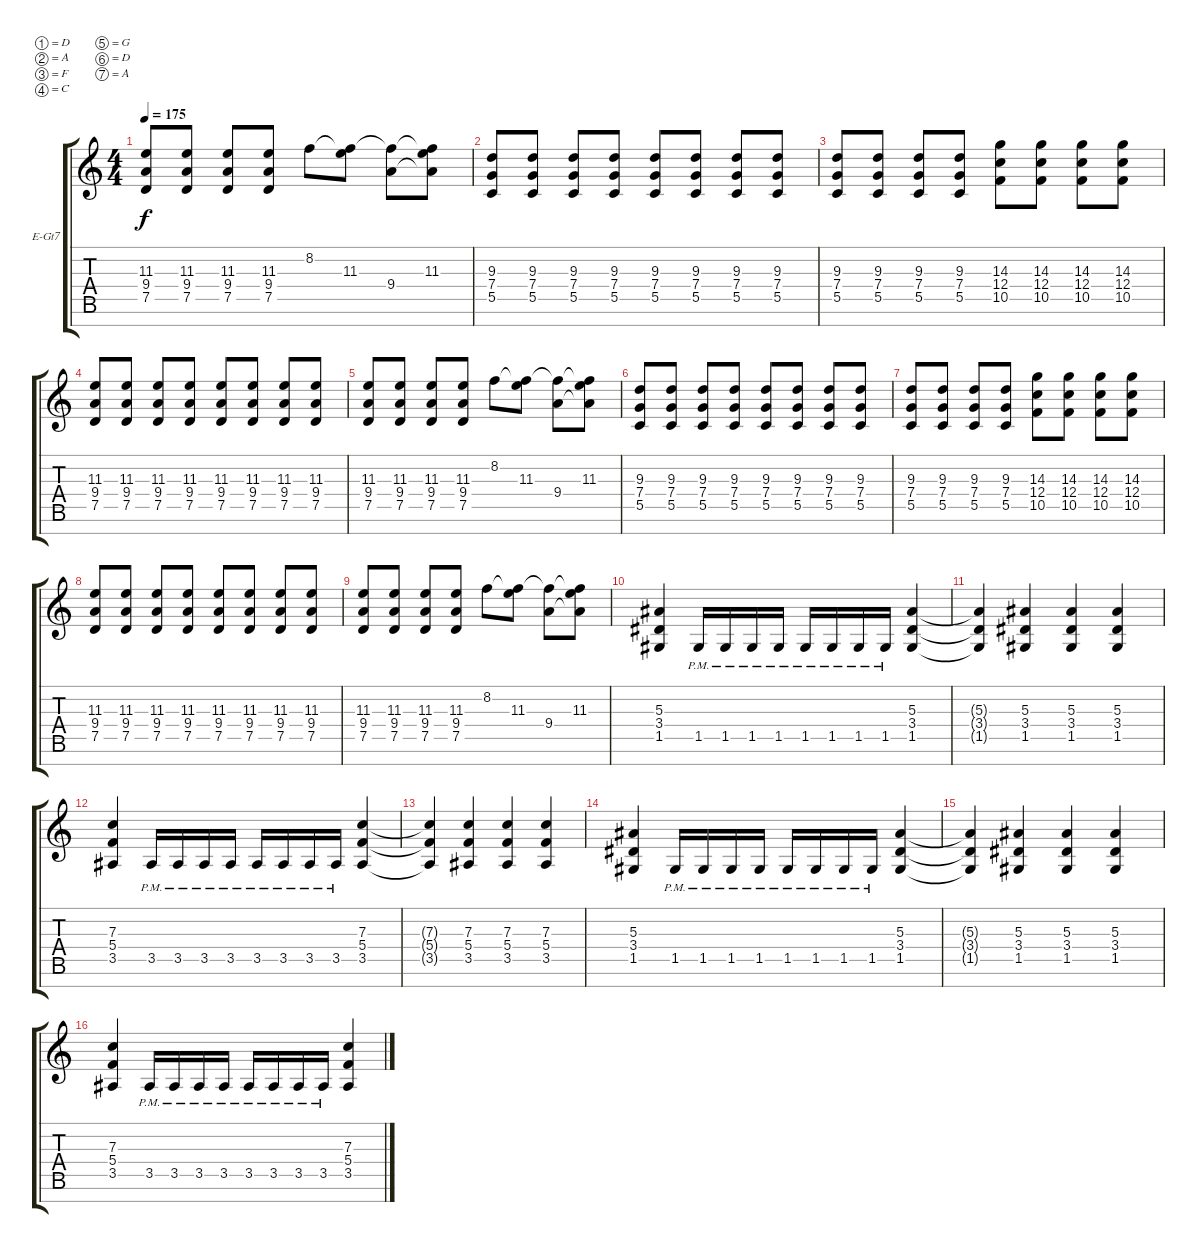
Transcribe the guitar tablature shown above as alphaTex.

\defaultSystemsLayout 4
\bracketExtendMode groupsimilarinstruments
\firstSystemTrackNameOrientation horizontal
\otherSystemsTrackNameOrientation horizontal
\track ("Electric Guitar" "E-Gt7") {instrument distortionguitar}
\staff {score tabs}
\tuning (D4 A3 F3 C3 G2 D2 A1)
\ts (4 4)
\tempo 175
\clef g2
\ks c
(7.5 9.4 11.3).8{dy f} (7.5 9.4 11.3).8 (7.5 9.4 11.3).8 (7.5 9.4 11.3).8 8.2.8 (11.3 8.2{t}).8 (9.4 8.2{t}).8 (11.3 8.2{t} 9.4{t}).8 |
(5.5 7.4 9.3).8 (5.5 7.4 9.3).8 (5.5 7.4 9.3).8 (5.5 7.4 9.3).8 (5.5 7.4 9.3).8 (5.5 7.4 9.3).8 (5.5 7.4 9.3).8 (5.5 7.4 9.3).8 |
(5.5 7.4 9.3).8 (5.5 7.4 9.3).8 (5.5 7.4 9.3).8 (5.5 7.4 9.3).8 (10.5 12.4 14.3).8 (10.5 12.4 14.3).8 (10.5 12.4 14.3).8 (10.5 12.4 14.3).8 |
(7.5 9.4 11.3).8 (7.5 9.4 11.3).8 (7.5 9.4 11.3).8 (7.5 9.4 11.3).8 (7.5 9.4 11.3).8 (7.5 9.4 11.3).8 (7.5 9.4 11.3).8 (7.5 9.4 11.3).8 |
(7.5 9.4 11.3).8 (7.5 9.4 11.3).8 (7.5 9.4 11.3).8 (7.5 9.4 11.3).8 8.2.8 (11.3 8.2{t}).8 (9.4 8.2{t}).8 (11.3 8.2{t} 9.4{t}).8 |
(5.5 7.4 9.3).8 (5.5 7.4 9.3).8 (5.5 7.4 9.3).8 (5.5 7.4 9.3).8 (5.5 7.4 9.3).8 (5.5 7.4 9.3).8 (5.5 7.4 9.3).8 (5.5 7.4 9.3).8 |
(5.5 7.4 9.3).8 (5.5 7.4 9.3).8 (5.5 7.4 9.3).8 (5.5 7.4 9.3).8 (10.5 12.4 14.3).8 (10.5 12.4 14.3).8 (10.5 12.4 14.3).8 (10.5 12.4 14.3).8 |
(7.5 9.4 11.3).8 (7.5 9.4 11.3).8 (7.5 9.4 11.3).8 (7.5 9.4 11.3).8 (7.5 9.4 11.3).8 (7.5 9.4 11.3).8 (7.5 9.4 11.3).8 (7.5 9.4 11.3).8 |
(7.5 9.4 11.3).8 (7.5 9.4 11.3).8 (7.5 9.4 11.3).8 (7.5 9.4 11.3).8 8.2.8 (11.3 8.2{t}).8 (9.4 8.2{t}).8 (11.3 8.2{t} 9.4{t}).8 |
(1.5 3.4 5.3).4 1.5{pm}.16 1.5{pm}.16 1.5{pm}.16 1.5{pm}.16 1.5{pm}.16 1.5{pm}.16 1.5{pm}.16 1.5{pm}.16 (1.5 3.4 5.3).4 |
(1.5{t} 3.4{t} 5.3{t}).4 (1.5 3.4 5.3).4 (1.5 3.4 5.3).4 (1.5 3.4 5.3).4 |
(3.5 5.4 7.3).4 3.5{pm}.16 3.5{pm}.16 3.5{pm}.16 3.5{pm}.16 3.5{pm}.16 3.5{pm}.16 3.5{pm}.16 3.5{pm}.16 (3.5 5.4 7.3).4 |
(7.3{t} 5.4{t} 3.5{t}).4 (7.3 5.4 3.5).4 (7.3 5.4 3.5).4 (7.3 5.4 3.5).4 |
(1.5 3.4 5.3).4 1.5{pm}.16 1.5{pm}.16 1.5{pm}.16 1.5{pm}.16 1.5{pm}.16 1.5{pm}.16 1.5{pm}.16 1.5{pm}.16 (1.5 3.4 5.3).4 |
(1.5{t} 3.4{t} 5.3{t}).4 (1.5 3.4 5.3).4 (1.5 3.4 5.3).4 (1.5 3.4 5.3).4 |
(3.5 5.4 7.3).4 3.5{pm}.16 3.5{pm}.16 3.5{pm}.16 3.5{pm}.16 3.5{pm}.16 3.5{pm}.16 3.5{pm}.16 3.5{pm}.16 (3.5 5.4 7.3).4
